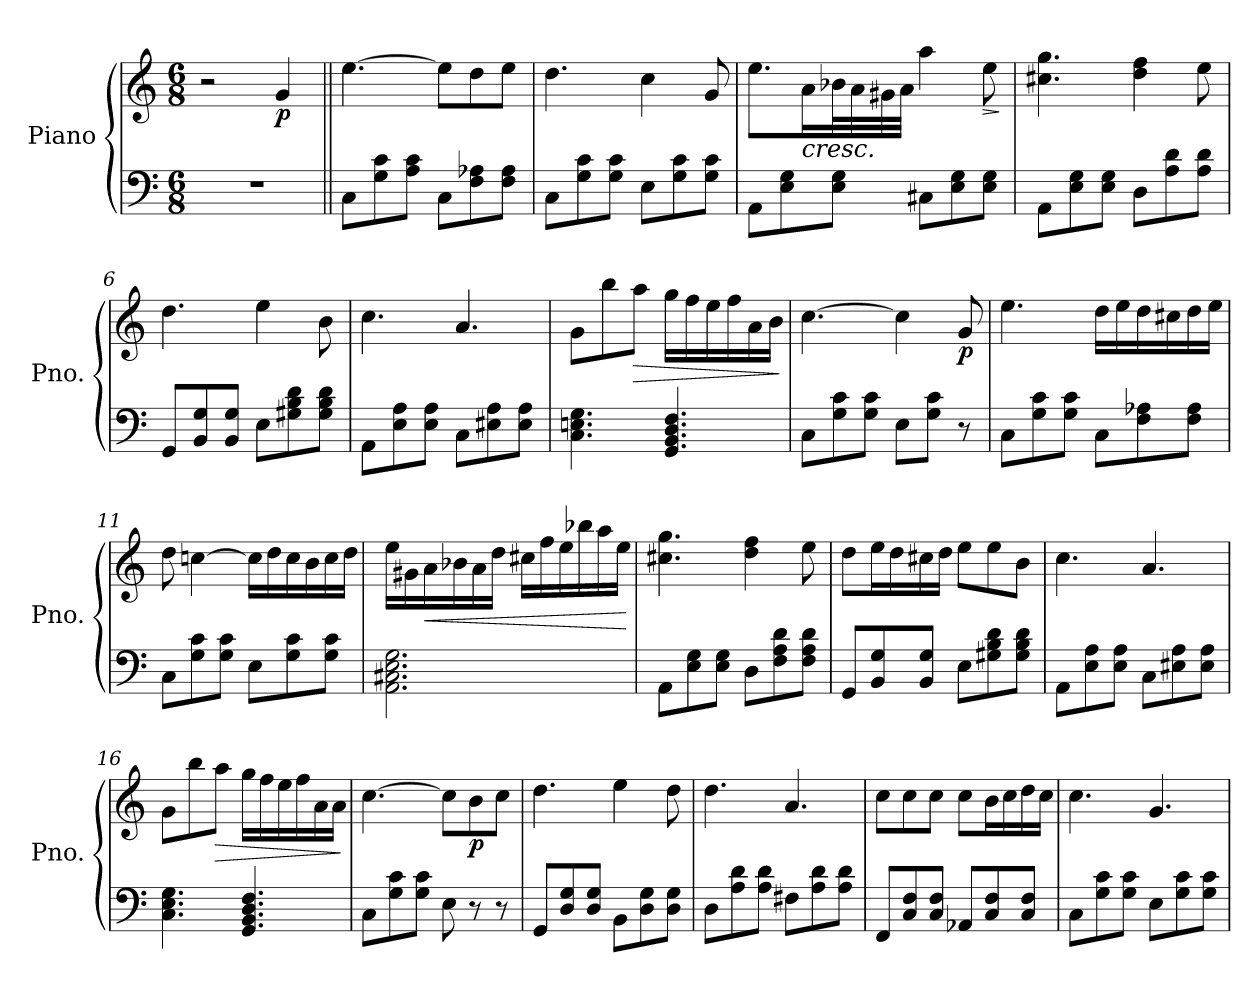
**kern	**kern	**dynam
*part1	*part1	*part1
*staff2	*staff1	*staff1/2
*I"Piano	*	*
*I'Pno.	*	*
*clefF4	*clefG2	*
*k[]	*k[]	*
*M6/8	*M6/8	*
=1	=1	=1
2.r	2r	.
!	!	!LO:DY:b
.	4g/	p
=2||	=2||	=2||
8C\L	[4.ee\	.
8G\ 8c\	.	.
8A\ 8c\J	.	.
8C\L	8ee\L]	.
8F\ 8A-X\	8dd\	.
8F\ 8A-\J	8ee\J	.
=3	=3	=3
8C\L	4.dd\	.
8G\ 8c\	.	.
8G\ 8c\J	.	.
8E\L	4cc\	.
8G\ 8c\	.	.
8G\ 8c\J	8g/	.
=4	=4	=4
8AA\L	8.ee\L	.
8E\ 8G\	.	.
!	!	!LO:HP:b
.	16a\L	<
8E\ 8G\J	32b-X\L	.
.	32a\	.
.	32g#X\	.
.	32a\JJJ	.
8C#X\L	4aa\	.
8E\ 8G\	.	.
!	!	!LO:HP:b
8E\ 8G\J	8ee\	>
.	.	[ ]
=5	=5	=5
8AA\L	4.cc#X\ 4.gg\	.
8E\ 8G\	.	.
8E\ 8G\J	.	.
8D\L	4dd\ 4ff\	.
8A\ 8d\	.	.
8A\ 8d\J	8ee\	.
!!LO:LB:g=z
=6	=6	=6
8GG/L	4.dd\	.
8BB/ 8G/	.	.
8BB/ 8G/J	.	.
8E\L	4ee\	.
8G#X\ 8B\ 8d\	.	.
8G#\ 8B\ 8d\J	8b\	.
=7	=7	=7
8AA\L	4.cc\	.
8E\ 8A\	.	.
8E\ 8A\J	.	.
8C\L	4.a/	.
8E#X\ 8A\	.	.
8E#\ 8A\J	.	.
=8	=8	=8
4.C\ 4.En\ 4.G\	8g\L	.
.	8bb\	.
!	!	!LO:HP:b
.	8aa\J	>
4.GG/ 4.BB/ 4.D/ 4.F/	16gg\LL	.
.	16ff\	.
.	16ee\	.
.	16ff\	.
.	16a\	.
.	16b\JJ	.
.	.	]
=9	=9	=9
8C\L	[4.cc\	.
8G\ 8c\	.	.
8G\ 8c\J	.	.
8E\L	4cc\]	.
8G\ 8c\J	.	.
!	!	!LO:DY:b
8r	8g/	p
=10	=10	=10
8C\L	4.ee\	.
8G\ 8c\	.	.
8G\ 8c\J	.	.
8C\L	16dd\LL	.
.	16ee\	.
8F\ 8A-X\	16dd\	.
.	16cc#X\	.
8F\ 8A-\J	16dd\	.
.	16ee\JJ	.
!!LO:LB:g=z
=11	=11	=11
8C\L	8dd\	.
8G\ 8c\	[4ccn\	.
8G\ 8c\J	.	.
8E\L	16cc\LL]	.
.	16dd\	.
8G\ 8c\	16cc\	.
.	16b\	.
8G\ 8c\J	16cc\	.
.	16dd\JJ	.
=12	=12	=12
2.AA\ 2.C#X\ 2.E\ 2.G\	16ee\LL	.
.	16g#X\	.
!	!	!LO:HP:b
.	16a\	<
.	16b-X\	.
.	16a\	.
.	16dd\JJ	.
.	16cc#X\LL	.
.	16ff\	.
.	16ee\	.
.	16bb-X\	.
.	16aa\	.
.	16ee\JJ	.
.	.	[
=13	=13	=13
8AA\L	4.cc#X\ 4.gg\	.
8E\ 8G\	.	.
8E\ 8G\J	.	.
8D\L	4dd\ 4ff\	.
8F\ 8A\ 8d\	.	.
8F\ 8A\ 8d\J	8ee\	.
=14	=14	=14
8GG/L	8dd\L	.
8BB/ 8G/	16ee\L	.
.	16dd\	.
8BB/ 8G/J	16cc#X\	.
.	16dd\JJ	.
8E\L	8ee\L	.
8G#X\ 8B\ 8d\	8ee\	.
8G#\ 8B\ 8d\J	8b\J	.
!!LO:LB:g=z
=15	=15	=15
8AA\L	4.cc\	.
8E\ 8A\	.	.
8E\ 8A\J	.	.
8C\L	4.a/	.
8E#X\ 8A\	.	.
8E#\ 8A\J	.	.
=16	=16	=16
4.C\ 4.E\ 4.G\	8g\L	.
.	8bb\	.
!	!	!LO:HP:b
.	8aa\J	>
4.GG/ 4.BB/ 4.D/ 4.F/	16gg\LL	.
.	16ff\	.
.	16ee\	.
.	16ff\	.
.	16a\	.
.	16a\JJ	.
.	.	]
=17	=17	=17
8C\L	[4.cc\	.
8G\ 8c\	.	.
8G\ 8c\J	.	.
8E\	8cc\L]	.
!	!	!LO:DY:b
8r	8b\	p
8r	8cc\J	.
=18	=18	=18
8GG/L	4.dd\	.
8D/ 8G/	.	.
8D/ 8G/J	.	.
8BB\L	4ee\	.
8D\ 8G\	.	.
8D\ 8G\J	8dd\	.
=19	=19	=19
8D\L	4.dd\	.
8A\ 8d\	.	.
8A\ 8d\J	.	.
8F#X\L	4.a/	.
8A\ 8d\	.	.
8A\ 8d\J	.	.
!!LO:LB:g=z
=20	=20	=20
8FF/L	8cc\L	.
8C/ 8F/	8cc\	.
8C/ 8F/J	8cc\J	.
8AA-X/L	8cc\L	.
8C/ 8F/	16b\L	.
.	16cc\	.
8C/ 8F/J	16dd\	.
.	16cc\JJ	.
=21	=21	=21
8C\L	4.cc\	.
8G\ 8c\	.	.
8G\ 8c\J	.	.
8E\L	4.g/	.
8G\ 8c\	.	.
8G\ 8c\J	.	.
=	=	=
*-	*-	*-
